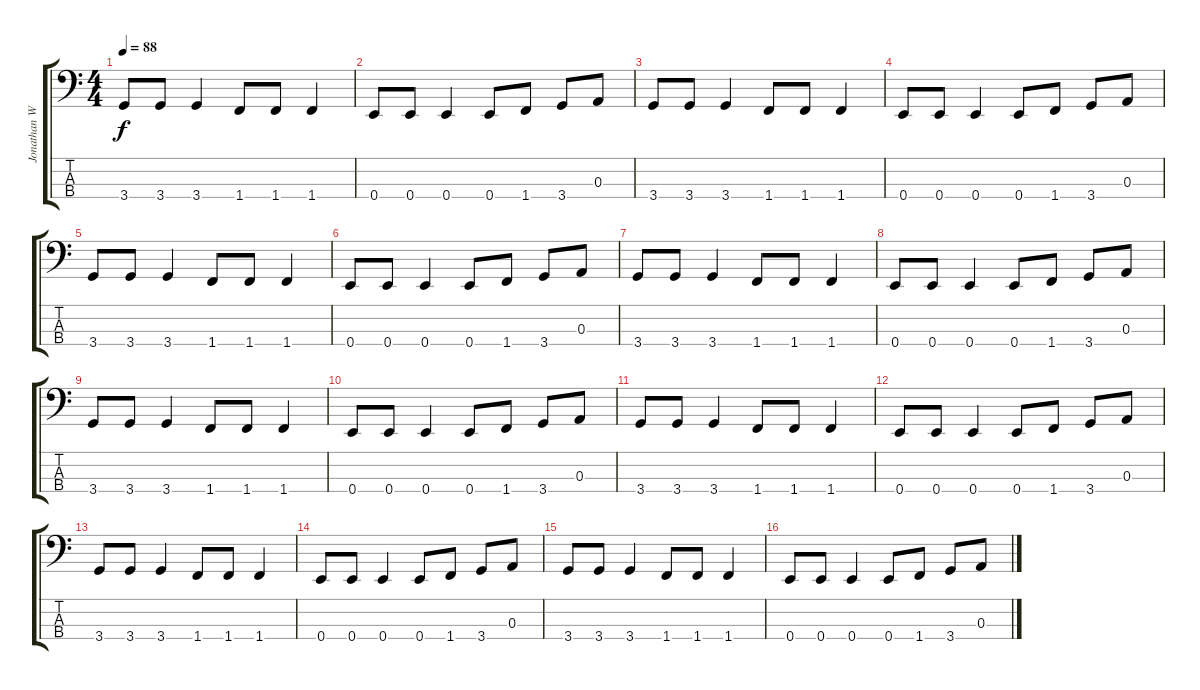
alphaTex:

\track ("Jonathan White" "Jonathan W") {instrument acousticbass}
\staff {score tabs}
\tuning (G2 D2 A1 E1) {hide}
\ts (4 4)
\tempo 88
\clef f4
\ks c
3.4.8{dy f} 3.4.8 3.4.4 1.4.8 1.4.8 1.4.4 |
0.4.8 0.4.8 0.4.4 0.4.8 1.4.8 3.4.8 0.3.8 |
3.4.8 3.4.8 3.4.4 1.4.8 1.4.8 1.4.4 |
0.4.8 0.4.8 0.4.4 0.4.8 1.4.8 3.4.8 0.3.8 |
3.4.8 3.4.8 3.4.4 1.4.8 1.4.8 1.4.4 |
0.4.8 0.4.8 0.4.4 0.4.8 1.4.8 3.4.8 0.3.8 |
3.4.8 3.4.8 3.4.4 1.4.8 1.4.8 1.4.4 |
0.4.8 0.4.8 0.4.4 0.4.8 1.4.8 3.4.8 0.3.8 |
3.4.8 3.4.8 3.4.4 1.4.8 1.4.8 1.4.4 |
0.4.8 0.4.8 0.4.4 0.4.8 1.4.8 3.4.8 0.3.8 |
3.4.8 3.4.8 3.4.4 1.4.8 1.4.8 1.4.4 |
0.4.8 0.4.8 0.4.4 0.4.8 1.4.8 3.4.8 0.3.8 |
3.4.8 3.4.8 3.4.4 1.4.8 1.4.8 1.4.4 |
0.4.8 0.4.8 0.4.4 0.4.8 1.4.8 3.4.8 0.3.8 |
3.4.8 3.4.8 3.4.4 1.4.8 1.4.8 1.4.4 |
0.4.8{volume 0} 0.4.8 0.4.4 0.4.8 1.4.8 3.4.8 0.3.8
